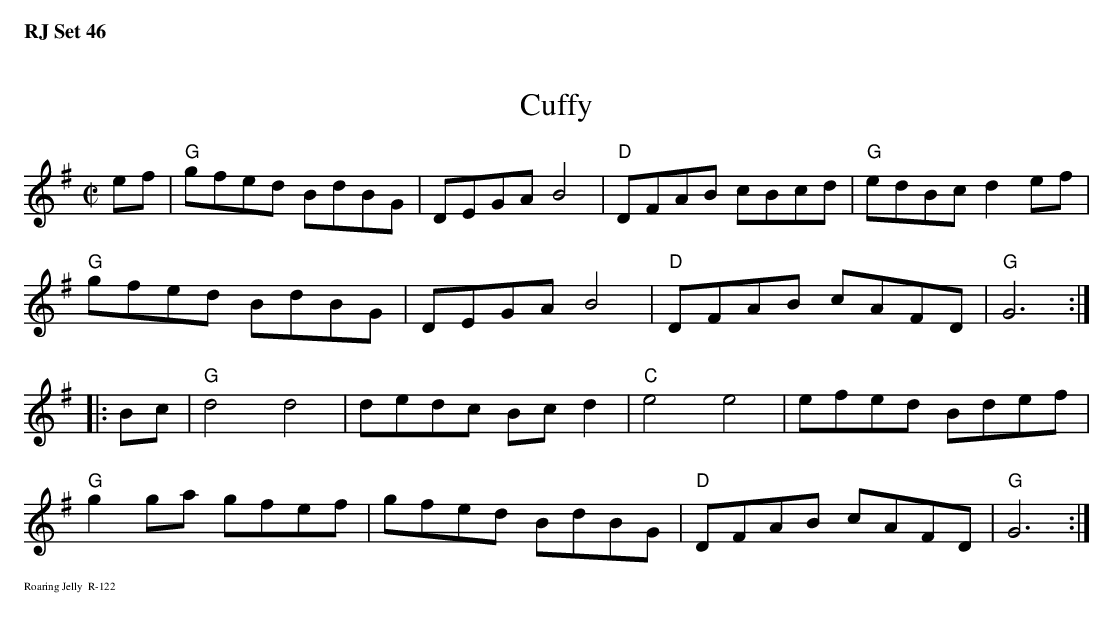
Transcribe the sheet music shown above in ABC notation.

X:1
T: Cuffy
M: C|
K: G
ef| "G"gfed BdBG| DEGA B4| "D"DFAB cBcd| "G"edBc d2ef|
    "G"gfed BdBG| DEGA B4| "D"DFAB cAFD| "G"G6 :|
|:\
Bc| "G"d4 d4| dedc Bcd2| "C"e4 e4| efed Bdef|
    "G"g2ga gfef| gfed BdBG| "D"DFAB cAFD| "G"G6 :|
